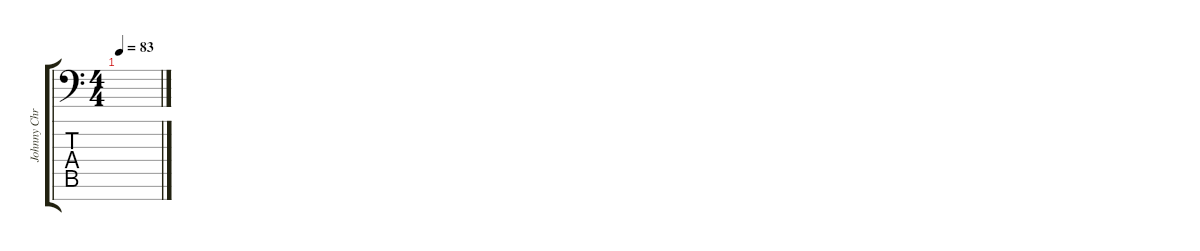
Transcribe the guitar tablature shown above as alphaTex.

\track ("Johnny Christ -- Bass" "Johnny Chr") {instrument overdrivenguitar}
\staff {score tabs}
\tuning (G2 D2 A1 D1 C-1 C-1 C-1) {hide}
\ts (4 4)
\tempo 83
\clef f4
\ks c
